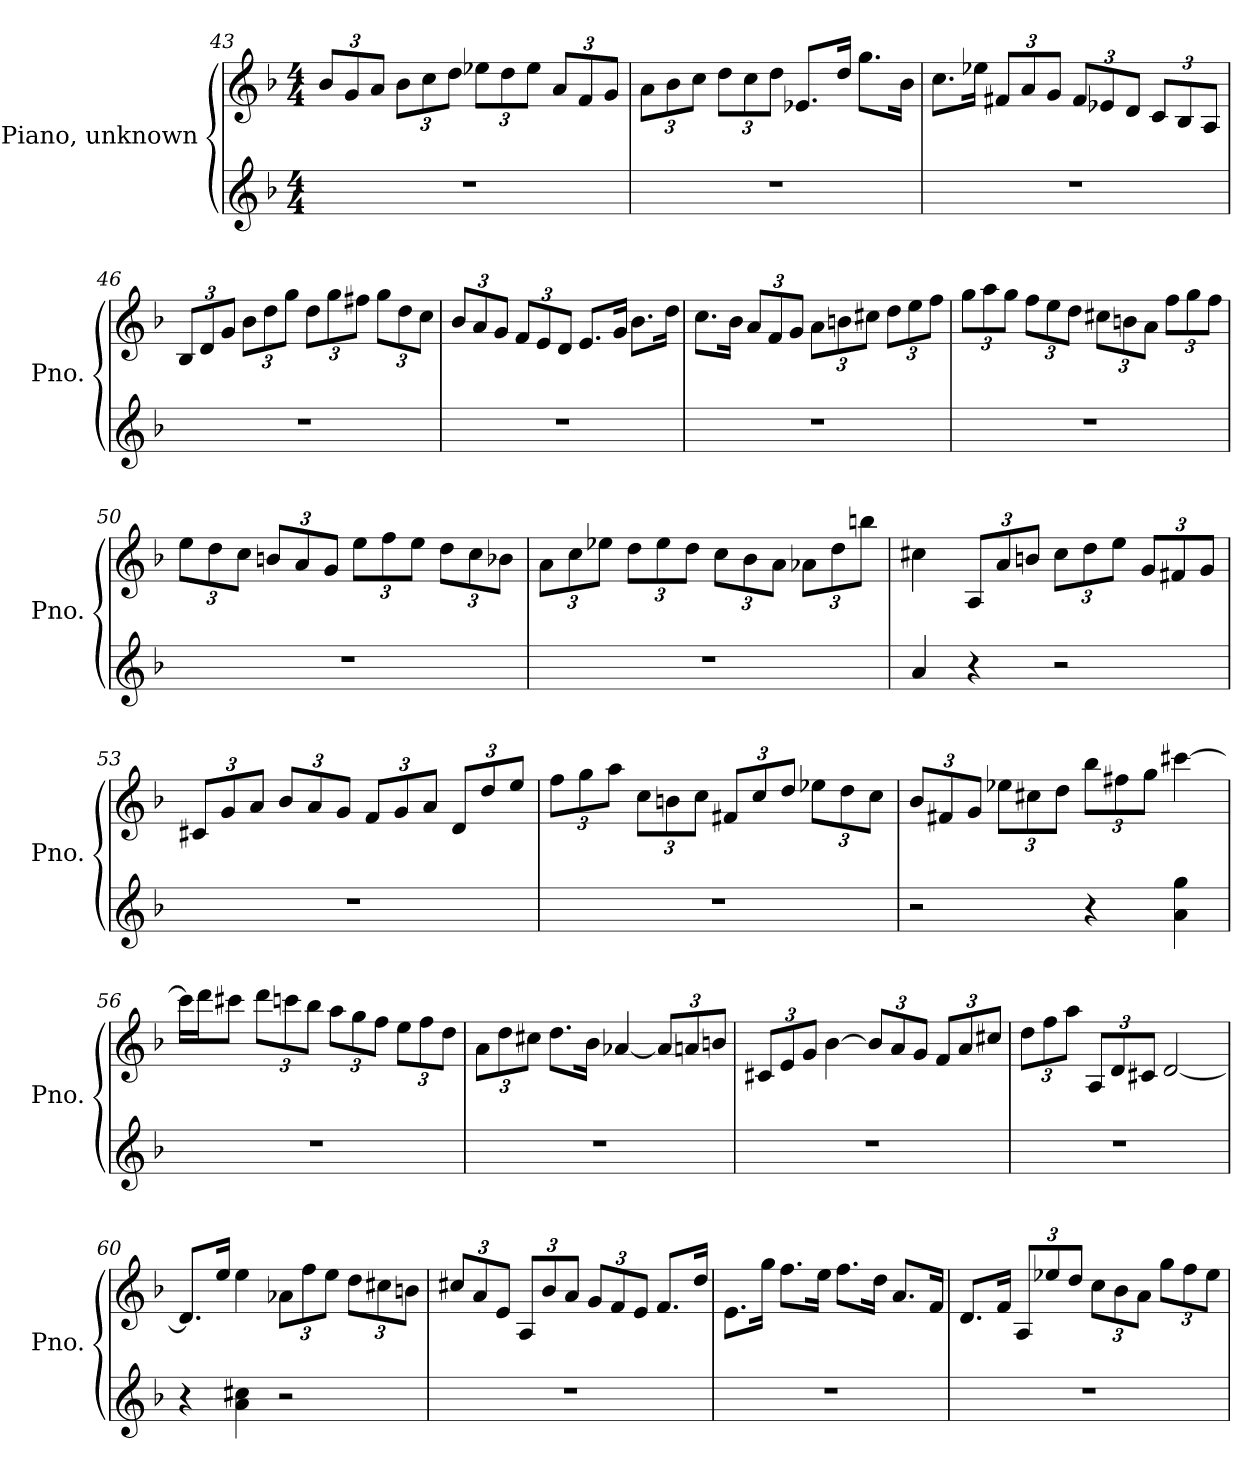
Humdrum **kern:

**kern	**kern
*part1	*part1
*staff2	*staff1
*I"Piano, unknown	*
*I'Pno.	*
*clefG2	*clefG2
*k[b-]	*k[b-]
*M4/4	*M4/4
*	*Xbrackettup
=43	=43
1r	12b-/L
.	12g/
.	12a/J
.	12b-\L
.	12cc\
.	12dd\J
.	12ee-X\L
.	12dd\
.	12ee-\J
.	12a/L
.	12f/
.	12g/J
!!LO:LB:g=z
=44	=44
1r	12a\L
.	12b-\
.	12cc\J
.	12dd\L
.	12cc\
.	12dd\J
.	8.e-X/L
.	16dd/Jk
.	8.gg\L
.	16b-\Jk
=45	=45
1r	8.cc\L
.	16ee-X\Jk
.	12f#X/L
.	12a/
.	12g/J
.	12f#/L
.	12e-X/
.	12d/J
.	12c/L
.	12B-/
.	12A/J
=46	=46
1r	12B-/L
.	12d/
.	12g/J
.	12b-\L
.	12dd\
.	12gg\J
.	12dd\L
.	12gg\
.	12ff#X\J
.	12gg\L
.	12dd\
.	12cc\J
!!LO:LB:g=z
=47	=47
1r	12b-/L
.	12a/
.	12g/J
.	12f/L
.	12e/
.	12d/J
.	8.e/L
.	16g/Jk
.	8.b-\L
.	16dd\Jk
=48	=48
1r	8.cc\L
.	16b-\Jk
.	12a/L
.	12f/
.	12g/J
.	12a\L
.	12bn\
.	12cc#X\J
.	12dd\L
.	12ee\
.	12ff\J
=49	=49
1r	12gg\L
.	12aa\
.	12gg\J
.	12ff\L
.	12ee\
.	12dd\J
.	12cc#X\L
.	12bn\
.	12a\J
.	12ff\L
.	12gg\
.	12ff\J
!!LO:LB:g=z
=50	=50
1r	12ee\L
.	12dd\
.	12cc\J
.	12bn/L
.	12a/
.	12g/J
.	12ee\L
.	12ff\
.	12ee\J
.	12dd\L
.	12cc\
.	12b-X\J
=51	=51
1r	12a\L
.	12cc\
.	12ee-X\J
.	12dd\L
.	12ee-\
.	12dd\J
.	12cc\L
.	12b-\
.	12a\J
.	12a-X\L
.	12dd\
.	12bbn\J
=52	=52
4a/	4cc#X\
4r	12A/L
.	12a/
.	12bn/J
2r	12cc#\L
.	12dd\
.	12ee\J
.	12g/L
.	12f#X/
.	12g/J
!!LO:LB:g=z
=53	=53
1r	12c#X/L
.	12g/
.	12a/J
.	12b-/L
.	12a/
.	12g/J
.	12f/L
.	12g/
.	12a/J
.	12d/L
.	12dd/
.	12ee/J
=54	=54
1r	12ff\L
.	12gg\
.	12aa\J
.	12cc\L
.	12bn\
.	12cc\J
.	12f#X/L
.	12cc/
.	12dd/J
.	12ee-X\L
.	12dd\
.	12cc\J
=55	=55
2r	12b-/L
.	12f#X/
.	12g/J
.	12ee-X\L
.	12cc#X\
.	12dd\J
4r	12bb-\L
.	12ff#X\
.	12gg\J
4a\ 4gg\	[4ccc#X\
!!LO:PB:g=z
=56	=56
1r	16ccc#\LL]
.	16ddd\J
.	8ccc#X\J
.	12ddd\L
.	12cccn\
.	12bb-\J
.	12aa\L
.	12gg\
.	12ff\J
.	12ee\L
.	12ff\
.	12dd\J
=57	=57
1r	12a\L
.	12dd\
.	12cc#X\J
.	8.dd\L
.	16b-\Jk
.	[4a-X/
.	12a-/L]
.	12an/
.	12bn/J
=58	=58
1r	12c#X/L
.	12e/
.	12g/J
.	[4b-\
.	12b-/L]
.	12a/
.	12g/J
.	12f/L
.	12a/
.	12cc#X/J
!!LO:LB:g=z
=59	=59
1r	12dd\L
.	12ff\
.	12aa\J
.	12A/L
.	12d/
.	12c#X/J
.	[2d/
=60	=60
4r	8.d/L]
.	16ee/Jk
4a\ 4cc#X\	4ee\
2r	12a-X\L
.	12ff\
.	12ee\J
.	12dd\L
.	12cc#X\
.	12bn\J
=61	=61
1r	12cc#X/L
.	12a/
.	12e/J
.	12A/L
.	12b-/
.	12a/J
.	12g/L
.	12f/
.	12e/J
.	8.f/L
.	16dd/Jk
=62	=62
1r	8.e\L
.	16gg\Jk
.	8.ff\L
.	16ee\Jk
.	8.ff\L
.	16dd\Jk
.	8.a/L
.	16f/Jk
!!LO:LB:g=z
=63	=63
1r	8.d/L
.	16f/Jk
.	12A/L
.	12ee-X/
.	12dd/J
.	12cc\L
.	12b-\
.	12a\J
.	12gg\L
.	12ff\
.	12ee-\J
=	=
*-	*-
